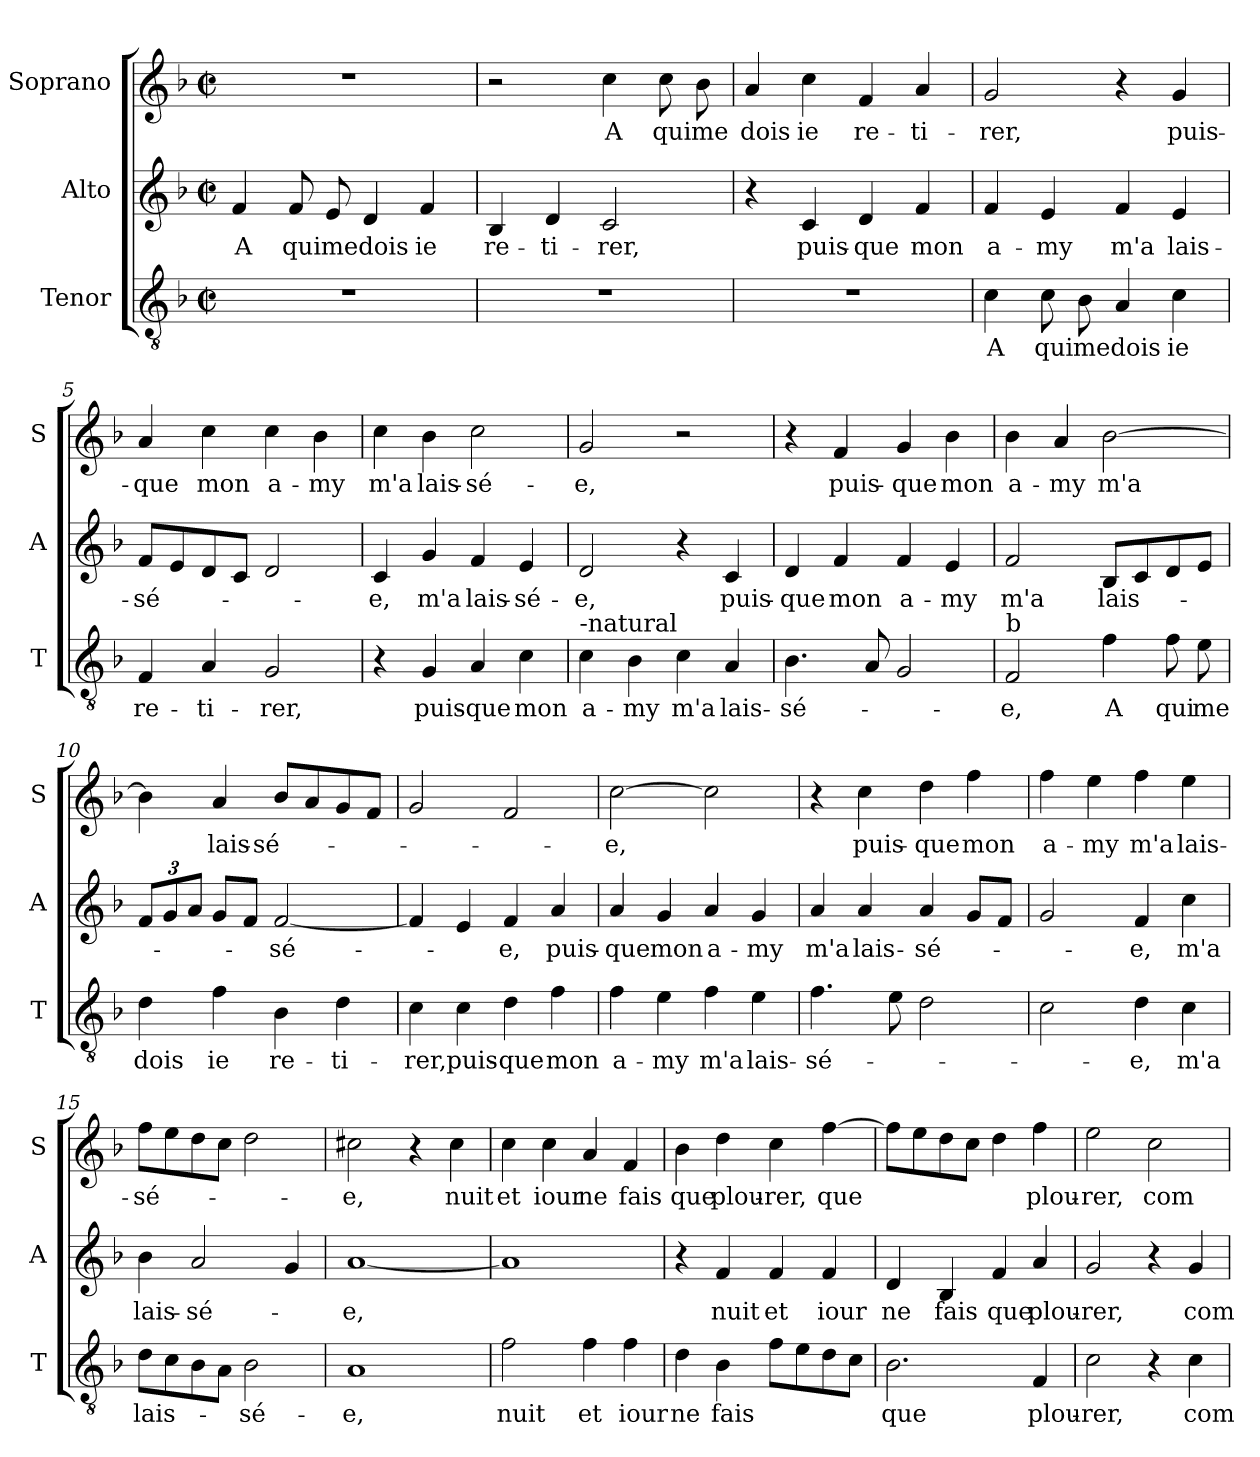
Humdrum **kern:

**kern	**text	**kern	**text	**kern	**text
*part3	*part3	*part2	*part2	*part1	*part1
*staff3	*staff3	*staff2	*staff2	*staff1	*staff1
*I"Tenor	*	*I"Alto	*	*I"Soprano	*
*I'T	*	*I'A	*	*I'S	*
*clefGv2	*	*clefG2	*	*clefG2	*
*k[b-]	*	*k[b-]	*	*k[b-]	*
*F:	*	*F:	*	*F:	*
*M2/2	*	*M2/2	*	*M2/2	*
*met(c|)	*	*met(c|)	*	*met(c|)	*
=1	=1	=1	=1	=1	=1
!	!	!	!LO:LY:b	!	!
1r	.	4f/	A	1r	.
!	!	!	!LO:LY:b	!	!
.	.	8f/	qui	.	.
!	!	!	!LO:LY:b	!	!
.	.	8e/	me	.	.
!	!	!	!LO:LY:b	!	!
.	.	4d/	dois	.	.
!	!	!	!LO:LY:b	!	!
.	.	4f/	ie	.	.
=2	=2	=2	=2	=2	=2
!	!	!	!LO:LY:b	!	!
1r	.	4B-/	re-	2r	.
!	!	!	!LO:LY:b	!	!
.	.	4d/	-ti-	.	.
!	!	!	!LO:LY:b	!	!LO:LY:b
.	.	2c/	-rer,	4cc\	A
!	!	!	!	!	!LO:LY:b
.	.	.	.	8cc\	qui
!	!	!	!	!	!LO:LY:b
.	.	.	.	8b-\	me
=3	=3	=3	=3	=3	=3
!	!	!	!	!	!LO:LY:b
1r	.	4r	.	4a/	dois
!	!	!	!LO:LY:b	!	!LO:LY:b
.	.	4c/	puis-	4cc\	ie
!	!	!	!LO:LY:b	!	!LO:LY:b
.	.	4d/	-que	4f/	re-
!	!	!	!LO:LY:b	!	!LO:LY:b
.	.	4f/	mon	4a/	-ti-
=4	=4	=4	=4	=4	=4
!	!LO:LY:b	!	!LO:LY:b	!	!LO:LY:b
4c\	A	4f/	a-	2g/	-rer,
!	!LO:LY:b	!	!LO:LY:b	!	!
8c\	qui	4e/	-my	.	.
!	!LO:LY:b	!	!	!	!
8B-\	me	.	.	.	.
!	!LO:LY:b	!	!LO:LY:b	!	!
4A/	dois	4f/	m'a	4r	.
!	!LO:LY:b	!	!LO:LY:b	!	!LO:LY:b
4c\	ie	4e/	lais-	4g/	puis-
=5	=5	=5	=5	=5	=5
!	!LO:LY:b	!	!LO:LY:b	!	!LO:LY:b
4F/	re-	8f/L	-sé-	4a/	-que
.	.	8e/	.	.	.
!	!LO:LY:b	!	!	!	!LO:LY:b
4A/	-ti-	8d/	.	4cc\	mon
.	.	8c/J	.	.	.
!	!LO:LY:b	!	!	!	!LO:LY:b
2G/	-rer,	2d/	.	4cc\	a-
!	!	!	!	!	!LO:LY:b
.	.	.	.	4b-\	-my
!!LO:LB:g=z
=6	=6	=6	=6	=6	=6
!	!	!	!LO:LY:b	!	!LO:LY:b
4r	.	4c/	-e,	4cc\	m'a
!	!LO:LY:b	!	!LO:LY:b	!	!LO:LY:b
4G/	puis-	4g/	m'a	4b-\	lais-
!	!LO:LY:b	!	!LO:LY:b	!	!LO:LY:b
4A/	-que	4f/	lais-	2cc\	-sé-
!	!LO:LY:b	!	!LO:LY:b	!	!
4c\	mon	4e/	-sé-	.	.
=7	=7	=7	=7	=7	=7
!LO:TX:a:t=-natural	!	!	!	!	!
!	!LO:LY:b	!	!LO:LY:b	!	!LO:LY:b
4c\	a-	2d/	-e,	2g/	-e,
!	!LO:LY:b	!	!	!	!
4B-\	-my	.	.	.	.
!	!LO:LY:b	!	!	!	!
4c\	m'a	4r	.	2r	.
!	!LO:LY:b	!	!LO:LY:b	!	!
4A/	lais-	4c/	puis-	.	.
=8	=8	=8	=8	=8	=8
!	!LO:LY:b	!	!LO:LY:b	!	!
4.B-\	-sé-	4d/	-que	4r	.
!	!	!	!LO:LY:b	!	!LO:LY:b
.	.	4f/	mon	4f/	puis-
8A/	.	.	.	.	.
!	!	!	!LO:LY:b	!	!LO:LY:b
2G/	.	4f/	a-	4g/	-que
!	!	!	!LO:LY:b	!	!LO:LY:b
.	.	4e/	-my	4b-\	mon
=9	=9	=9	=9	=9	=9
!LO:TX:a:t=b	!	!	!	!	!
!	!LO:LY:b	!	!LO:LY:b	!	!LO:LY:b
2F/	-e,	2f/	m'a	4b-\	a-
!	!	!	!	!	!LO:LY:b
.	.	.	.	4a/	-my
!	!LO:LY:b	!	!LO:LY:b	!	!LO:LY:b
4f\	A	8B-/L	lais-	[2b-\	m'a
.	.	8c/	.	.	.
!	!LO:LY:b	!	!	!	!
8f\	qui	8d/	.	.	.
!	!LO:LY:b	!	!	!	!
8e\	me	8e/J	.	.	.
=10	=10	=10	=10	=10	=10
!	!LO:LY:b	!	!	!	!
4d\	dois	12f/L	.	4b-\]	.
.	.	12g/	.	.	.
.	.	12a/J	.	.	.
!	!LO:LY:b	!	!	!	!LO:LY:b
4f\	ie	8g/L	.	4a/	lais-
.	.	8f/J	.	.	.
!	!LO:LY:b	!	!LO:LY:b	!	!LO:LY:b
4B-\	re-	[2f/	-sé-	8b-/L	-sé-
.	.	.	.	8a/	.
!	!LO:LY:b	!	!	!	!
4d\	-ti-	.	.	8g/	.
.	.	.	.	8f/J	.
!!LO:LB:g=z
=11	=11	=11	=11	=11	=11
!	!LO:LY:b	!	!	!	!
4c\	-rer,	4f/]	.	2g/	.
!	!LO:LY:b	!	!	!	!
4c\	puis-	4e/	.	.	.
!	!LO:LY:b	!	!LO:LY:b	!	!
4d\	-que	4f/	-e,	2f/	.
!	!LO:LY:b	!	!LO:LY:b	!	!
4f\	mon	4a/	puis-	.	.
=12	=12	=12	=12	=12	=12
!	!LO:LY:b	!	!LO:LY:b	!	!LO:LY:b
4f\	a-	4a/	-que	[2cc\	-e,
!	!LO:LY:b	!	!LO:LY:b	!	!
4e\	-my	4g/	mon	.	.
!	!LO:LY:b	!	!LO:LY:b	!	!
4f\	m'a	4a/	a-	2cc\]	.
!	!LO:LY:b	!	!LO:LY:b	!	!
4e\	lais-	4g/	-my	.	.
=13	=13	=13	=13	=13	=13
!	!LO:LY:b	!	!LO:LY:b	!	!
4.f\	-sé-	4a/	m'a	4r	.
!	!	!	!LO:LY:b	!	!LO:LY:b
.	.	4a/	lais-	4cc\	puis-
8e\	.	.	.	.	.
!	!	!	!LO:LY:b	!	!LO:LY:b
2d\	.	4a/	-sé-	4dd\	-que
!	!	!	!	!	!LO:LY:b
.	.	8g/L	.	4ff\	mon
.	.	8f/J	.	.	.
=14	=14	=14	=14	=14	=14
!	!	!	!	!	!LO:LY:b
2c\	.	2g/	.	4ff\	a-
!	!	!	!	!	!LO:LY:b
.	.	.	.	4ee\	-my
!	!LO:LY:b	!	!LO:LY:b	!	!LO:LY:b
4d\	-e,	4f/	-e,	4ff\	m'a
!	!LO:LY:b	!	!LO:LY:b	!	!LO:LY:b
4c\	m'a	4cc\	m'a	4ee\	lais-
=15	=15	=15	=15	=15	=15
!	!LO:LY:b	!	!LO:LY:b	!	!LO:LY:b
8d\L	lais-	4b-\	lais-	8ff\L	-sé-
8c\	.	.	.	8ee\	.
!	!	!	!LO:LY:b	!	!
8B-\	.	2a/	-sé-	8dd\	.
8A\J	.	.	.	8cc\J	.
!	!LO:LY:b	!	!	!	!
2B-\	-sé-	.	.	2dd\	.
.	.	4g/	.	.	.
!!LO:PB:g=z
=16	=16	=16	=16	=16	=16
!	!LO:LY:b	!	!LO:LY:b	!	!LO:LY:b
1A	-e,	[1a	-e,	2cc#X\	-e,
.	.	.	.	4r	.
!	!	!	!	!	!LO:LY:b
.	.	.	.	4cc#\	nuit
=17	=17	=17	=17	=17	=17
!	!LO:LY:b	!	!	!	!LO:LY:b
2f\	nuit	1a]	.	4cc\	et
!	!	!	!	!	!LO:LY:b
.	.	.	.	4cc\	iour
!	!LO:LY:b	!	!	!	!LO:LY:b
4f\	et	.	.	4a/	ne
!	!LO:LY:b	!	!	!	!LO:LY:b
4f\	iour	.	.	4f/	fais
=18	=18	=18	=18	=18	=18
!	!LO:LY:b	!	!	!	!LO:LY:b
4d\	ne	4r	.	4b-\	que
!	!LO:LY:b	!	!LO:LY:b	!	!LO:LY:b
4B-\	fais	4f/	nuit	4dd\	plou-
!	!	!	!LO:LY:b	!	!LO:LY:b
8f\L	.	4f/	et	4cc\	-rer,
8e\	.	.	.	.	.
!	!	!	!LO:LY:b	!	!LO:LY:b
8d\	.	4f/	iour	[4ff\	que
8c\J	.	.	.	.	.
=19	=19	=19	=19	=19	=19
!	!LO:LY:b	!	!LO:LY:b	!	!
2.B-\	que	4d/	ne	8ff\L]	.
.	.	.	.	8ee\	.
!	!	!	!LO:LY:b	!	!
.	.	4B-/	fais	8dd\	.
.	.	.	.	8cc\J	.
!	!	!	!LO:LY:b	!	!
.	.	4f/	que	4dd\	.
!	!LO:LY:b	!	!LO:LY:b	!	!LO:LY:b
4F/	plou-	4a/	plou-	4ff\	plou-
=20	=20	=20	=20	=20	=20
!	!LO:LY:b	!	!LO:LY:b	!	!LO:LY:b
2c\	-rer,	2g/	-rer,	2ee\	-rer,
!	!	!	!	!	!LO:LY:b
4r	.	4r	.	2cc\	com-
!	!LO:LY:b	!	!LO:LY:b	!	!
4c\	com-	4g/	com-	.	.
=	=	=	=	=	=
*-	*-	*-	*-	*-	*-
